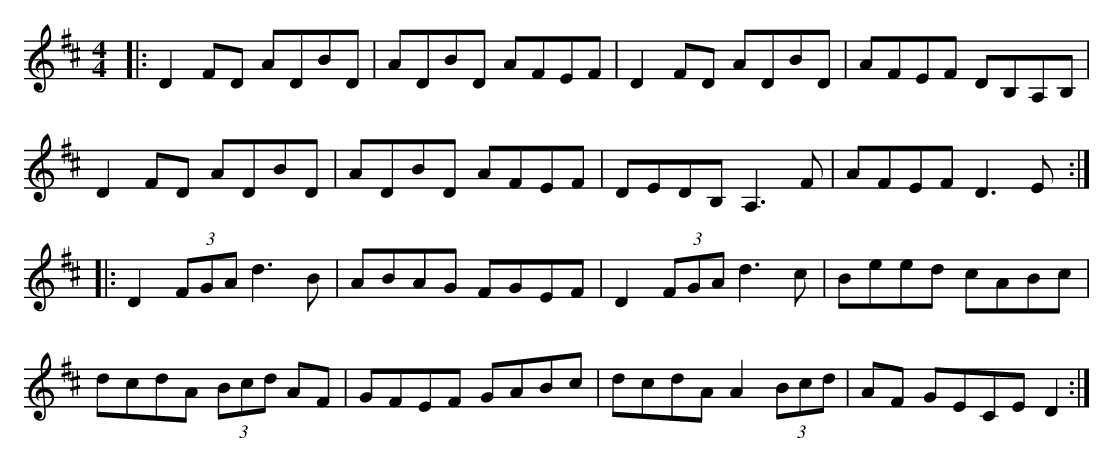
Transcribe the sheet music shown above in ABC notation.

X:1
M:4/4
K:D
|:D2FD ADBD|ADBD AFEF|D2FD ADBD|AFEF DB,A,B,|
D2FD ADBD|ADBD AFEF|DEDB, A,3F|AFEF D3E:|
|:D2 (3FGA d3B|ABAG FGEF|D2 (3FGA d3c|Beed cABc|
dcdA (3Bcd AF|GFEF GABc|dcdA A2 (3Bcd|AF GECE D2:|
